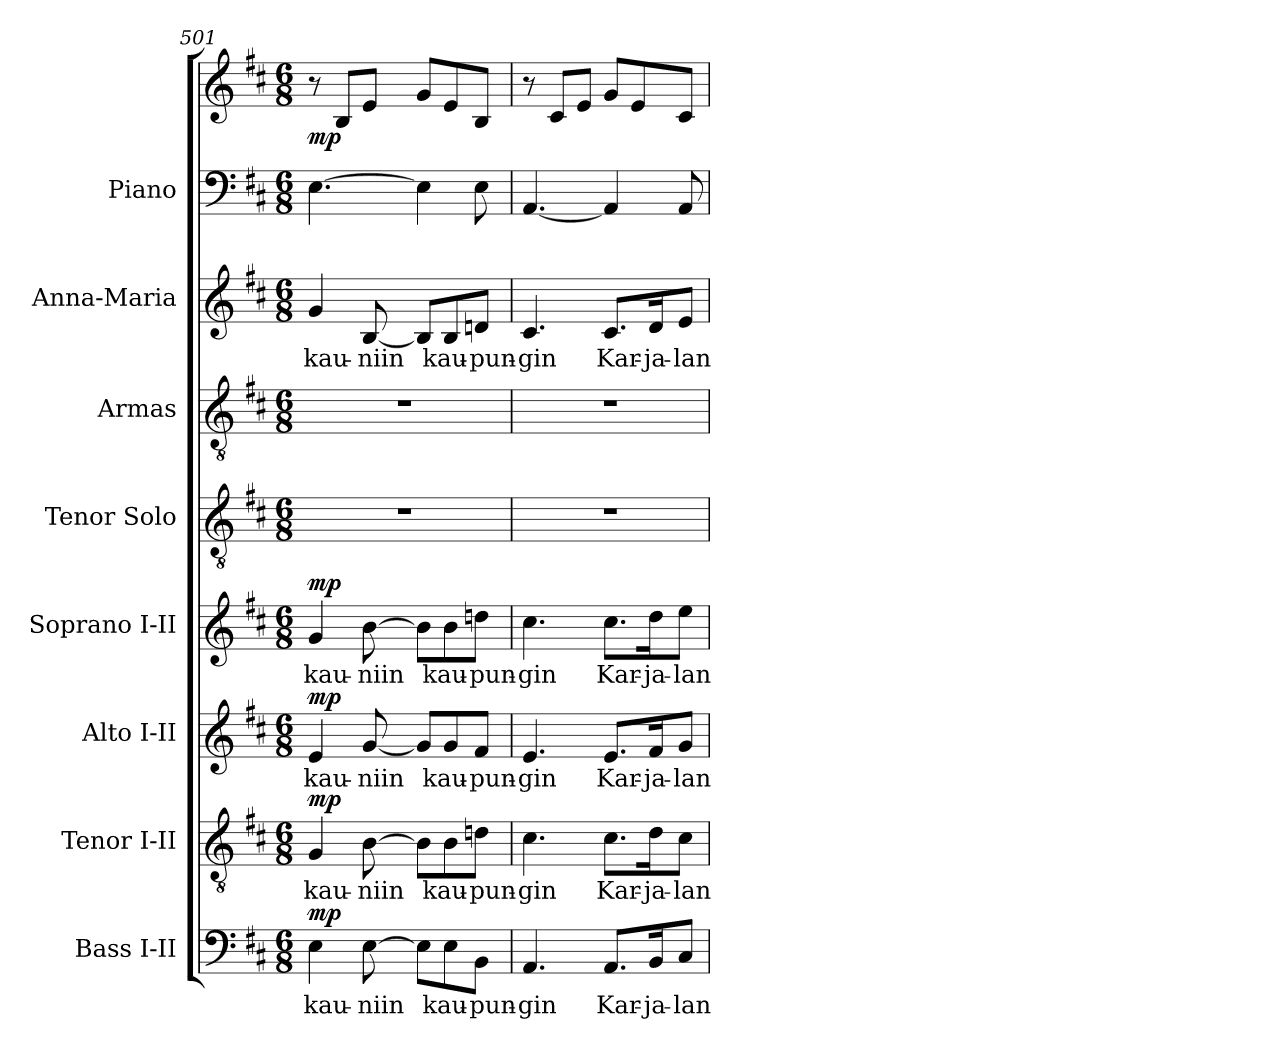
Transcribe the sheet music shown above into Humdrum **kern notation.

**kern	**text	**dynam	**kern	**text	**dynam	**kern	**text	**dynam	**kern	**text	**dynam	**kern	**kern	**kern	**text	**kern	**kern	**dynam
*part8	*part8	*part8	*part7	*part7	*part7	*part6	*part6	*part6	*part5	*part5	*part5	*part4	*part3	*part2	*part2	*part1	*part1	*part1
*staff9	*staff9	*staff9	*staff8	*staff8	*staff8	*staff7	*staff7	*staff7	*staff6	*staff6	*staff6	*staff5	*staff4	*staff3	*staff3	*staff2	*staff1	*staff1/2
*I"Bass I-II	*	*	*I"Tenor I-II	*	*	*I"Alto I-II	*	*	*I"Soprano I-II	*	*	*I"Tenor Solo	*I"Armas	*I"Anna-Maria	*	*I"Piano	*	*
*I'B.	*	*	*I'T.	*	*	*I'A.	*	*	*I'S.	*	*	*I'T. Solo	*I'Armas	*I'A-M	*	*I'Pno.	*	*
*clefF4	*	*	*clefGv2	*	*	*clefG2	*	*	*clefG2	*	*	*clefGv2	*clefGv2	*clefG2	*	*clefF4	*clefG2	*
*	*	*	*ITrd7c12	*	*	*	*	*	*	*	*	*ITrd7c12	*ITrd7c12	*	*	*	*	*
*k[f#c#]	*	*	*k[f#c#]	*	*	*k[f#c#]	*	*	*k[f#c#]	*	*	*k[f#c#]	*k[f#c#]	*k[f#c#]	*	*k[f#c#]	*k[f#c#]	*
*D:	*	*	*D:	*	*	*D:	*	*	*D:	*	*	*D:	*D:	*D:	*	*D:	*D:	*
*M6/8	*	*	*M6/8	*	*	*M6/8	*	*	*M6/8	*	*	*M6/8	*M6/8	*M6/8	*	*M6/8	*M6/8	*
*MM93	*	*	*MM93	*	*	*MM93	*	*	*MM93	*	*	*MM93	*MM93	*MM93	*	*MM93	*MM93	*
=501	=501	=501	=501	=501	=501	=501	=501	=501	=501	=501	=501	=501	=501	=501	=501	=501	=501	=501
!	!LO:LY:b:color=#000000	!	!	!	!	!	!	!	!	!	!	!	!	!	!	!	!	!
!	!	!	!	!LO:LY:b:color=#000000	!	!	!	!	!	!	!	!	!	!	!	!	!	!
!	!	!	!	!	!	!	!LO:LY:b:color=#000000	!	!	!	!	!	!	!	!	!	!	!
!	!	!	!	!	!	!	!	!	!	!LO:LY:b:color=#000000	!	!LO:N:vis=1	!LO:N:vis=1	!	!	!	!	!
!	!	!	!	!	!	!	!	!	!	!	!	!	!	!	!LO:LY:b:color=#000000	!	!	!
4Ei\	kau-	mp	4GGi/	kau-	mp	4ei/	kau-	mp	4gi/	kau-	mp	2.r	2.r	4gi/	kau-	[>4.Ei\	8r	mp
.	.	.	.	.	.	.	.	.	.	.	.	.	.	.	.	.	8Bi/L	.
!	!LO:LY:b:color=#000000	!	!	!	!	!	!	!	!	!	!	!	!	!	!	!	!	!
!	!	!	!	!LO:LY:b:color=#000000	!	!	!	!	!	!	!	!	!	!	!	!	!	!
!	!	!	!	!	!	!	!LO:LY:b:color=#000000	!	!	!	!	!	!	!	!	!	!	!
!	!	!	!	!	!	!	!	!	!	!LO:LY:b:color=#000000	!	!	!	!	!	!	!	!
!	!	!	!	!	!	!	!	!	!	!	!	!	!	!	!LO:LY:b:color=#000000	!	!	!
[>8Ei\	-niin	.	[>8BBi\	-niin	.	[<8gi/	-niin	.	[>8bi\	-niin	.	.	.	[<8Bi/	-niin	.	8ei/J	.
8Ei\L]	.	.	8BBi\L]	.	.	8gi/L]	.	.	8bi\L]	.	.	.	.	8Bi/L]	.	4Ei\]	8gi/L	.
!	!LO:LY:b:color=#000000	!	!	!	!	!	!	!	!	!	!	!	!	!	!	!	!	!
!	!	!	!	!LO:LY:b:color=#000000	!	!	!	!	!	!	!	!	!	!	!	!	!	!
!	!	!	!	!	!	!	!LO:LY:b:color=#000000	!	!	!	!	!	!	!	!	!	!	!
!	!	!	!	!	!	!	!	!	!	!LO:LY:b:color=#000000	!	!	!	!	!	!	!	!
!	!	!	!	!	!	!	!	!	!	!	!	!	!	!	!LO:LY:b:color=#000000	!	!	!
8Ei\	kau-	.	8BBi\	kau-	.	8gi/	kau-	.	8bi\	kau-	.	.	.	8Bi/	kau-	.	8ei/	.
!	!LO:LY:b:color=#000000	!	!	!	!	!	!	!	!	!	!	!	!	!	!	!	!	!
!	!	!	!	!LO:LY:b:color=#000000	!	!	!	!	!	!	!	!	!	!	!	!	!	!
!	!	!	!	!	!	!	!LO:LY:b:color=#000000	!	!	!	!	!	!	!	!	!	!	!
!	!	!	!	!	!	!	!	!	!	!LO:LY:b:color=#000000	!	!	!	!	!	!	!	!
!	!	!	!	!	!	!	!	!	!	!	!	!	!	!	!LO:LY:b:color=#000000	!	!	!
8BBi\J	-pun-	.	8Dni\J	-pun-	.	8f#i/J	-pun-	.	8ddni\J	-pun-	.	.	.	8dni/J	-pun-	8Ei\	8Bi/J	.
=502	=502	=502	=502	=502	=502	=502	=502	=502	=502	=502	=502	=502	=502	=502	=502	=502	=502	=502
!	!LO:LY:b:color=#000000	!	!	!	!	!	!	!	!	!	!	!	!	!	!	!	!	!
!	!	!	!	!LO:LY:b:color=#000000	!	!	!	!	!	!	!	!	!	!	!	!	!	!
!	!	!	!	!	!	!	!LO:LY:b:color=#000000	!	!	!	!	!	!	!	!	!	!	!
!	!	!	!	!	!	!	!	!	!	!LO:LY:b:color=#000000	!	!LO:N:vis=1	!LO:N:vis=1	!	!	!	!	!
!	!	!	!	!	!	!	!	!	!	!	!	!	!	!	!LO:LY:b:color=#000000	!	!	!
4.AAi/	-gin	.	4.C#i\	-gin	.	4.ei/	-gin	.	4.cc#i\	-gin	.	2.r	2.r	4.c#i/	-gin	[<4.AAi/	8r	.
.	.	.	.	.	.	.	.	.	.	.	.	.	.	.	.	.	8c#i/L	.
.	.	.	.	.	.	.	.	.	.	.	.	.	.	.	.	.	8ei/J	.
!	!LO:LY:b:color=#000000	!	!	!	!	!	!	!	!	!	!	!	!	!	!	!	!	!
!	!	!	!	!LO:LY:b:color=#000000	!	!	!	!	!	!	!	!	!	!	!	!	!	!
!	!	!	!	!	!	!	!LO:LY:b:color=#000000	!	!	!	!	!	!	!	!	!	!	!
!	!	!	!	!	!	!	!	!	!	!LO:LY:b:color=#000000	!	!	!	!	!	!	!	!
!	!	!	!	!	!	!	!	!	!	!	!	!	!	!	!LO:LY:b:color=#000000	!	!	!
8.AAi/L	Kar-	.	8.C#i\L	Kar-	.	8.ei/L	Kar-	.	8.cc#i\L	Kar-	.	.	.	8.c#i/L	Kar-	4AAi/]	8gi/L	.
.	.	.	.	.	.	.	.	.	.	.	.	.	.	.	.	.	8ei/	.
!	!LO:LY:b:color=#000000	!	!	!	!	!	!	!	!	!	!	!	!	!	!	!	!	!
!	!	!	!	!LO:LY:b:color=#000000	!	!	!	!	!	!	!	!	!	!	!	!	!	!
!	!	!	!	!	!	!	!LO:LY:b:color=#000000	!	!	!	!	!	!	!	!	!	!	!
!	!	!	!	!	!	!	!	!	!	!LO:LY:b:color=#000000	!	!	!	!	!	!	!	!
!	!	!	!	!	!	!	!	!	!	!	!	!	!	!	!LO:LY:b:color=#000000	!	!	!
16BBi/k	-ja-	.	16Di\k	-ja-	.	16f#i/k	-ja-	.	16ddi\k	-ja-	.	.	.	16di/k	-ja-	.	.	.
!	!LO:LY:b:color=#000000	!	!	!	!	!	!	!	!	!	!	!	!	!	!	!	!	!
!	!	!	!	!LO:LY:b:color=#000000	!	!	!	!	!	!	!	!	!	!	!	!	!	!
!	!	!	!	!	!	!	!LO:LY:b:color=#000000	!	!	!	!	!	!	!	!	!	!	!
!	!	!	!	!	!	!	!	!	!	!LO:LY:b:color=#000000	!	!	!	!	!	!	!	!
!	!	!	!	!	!	!	!	!	!	!	!	!	!	!	!LO:LY:b:color=#000000	!	!	!
8C#i/J	-lan	.	8C#i\J	-lan	.	8gi/J	-lan	.	8eei\J	-lan	.	.	.	8ei/J	-lan	8AAi/	8c#i/J	.
=	=	=	=	=	=	=	=	=	=	=	=	=	=	=	=	=	=	=
*-	*-	*-	*-	*-	*-	*-	*-	*-	*-	*-	*-	*-	*-	*-	*-	*-	*-	*-
